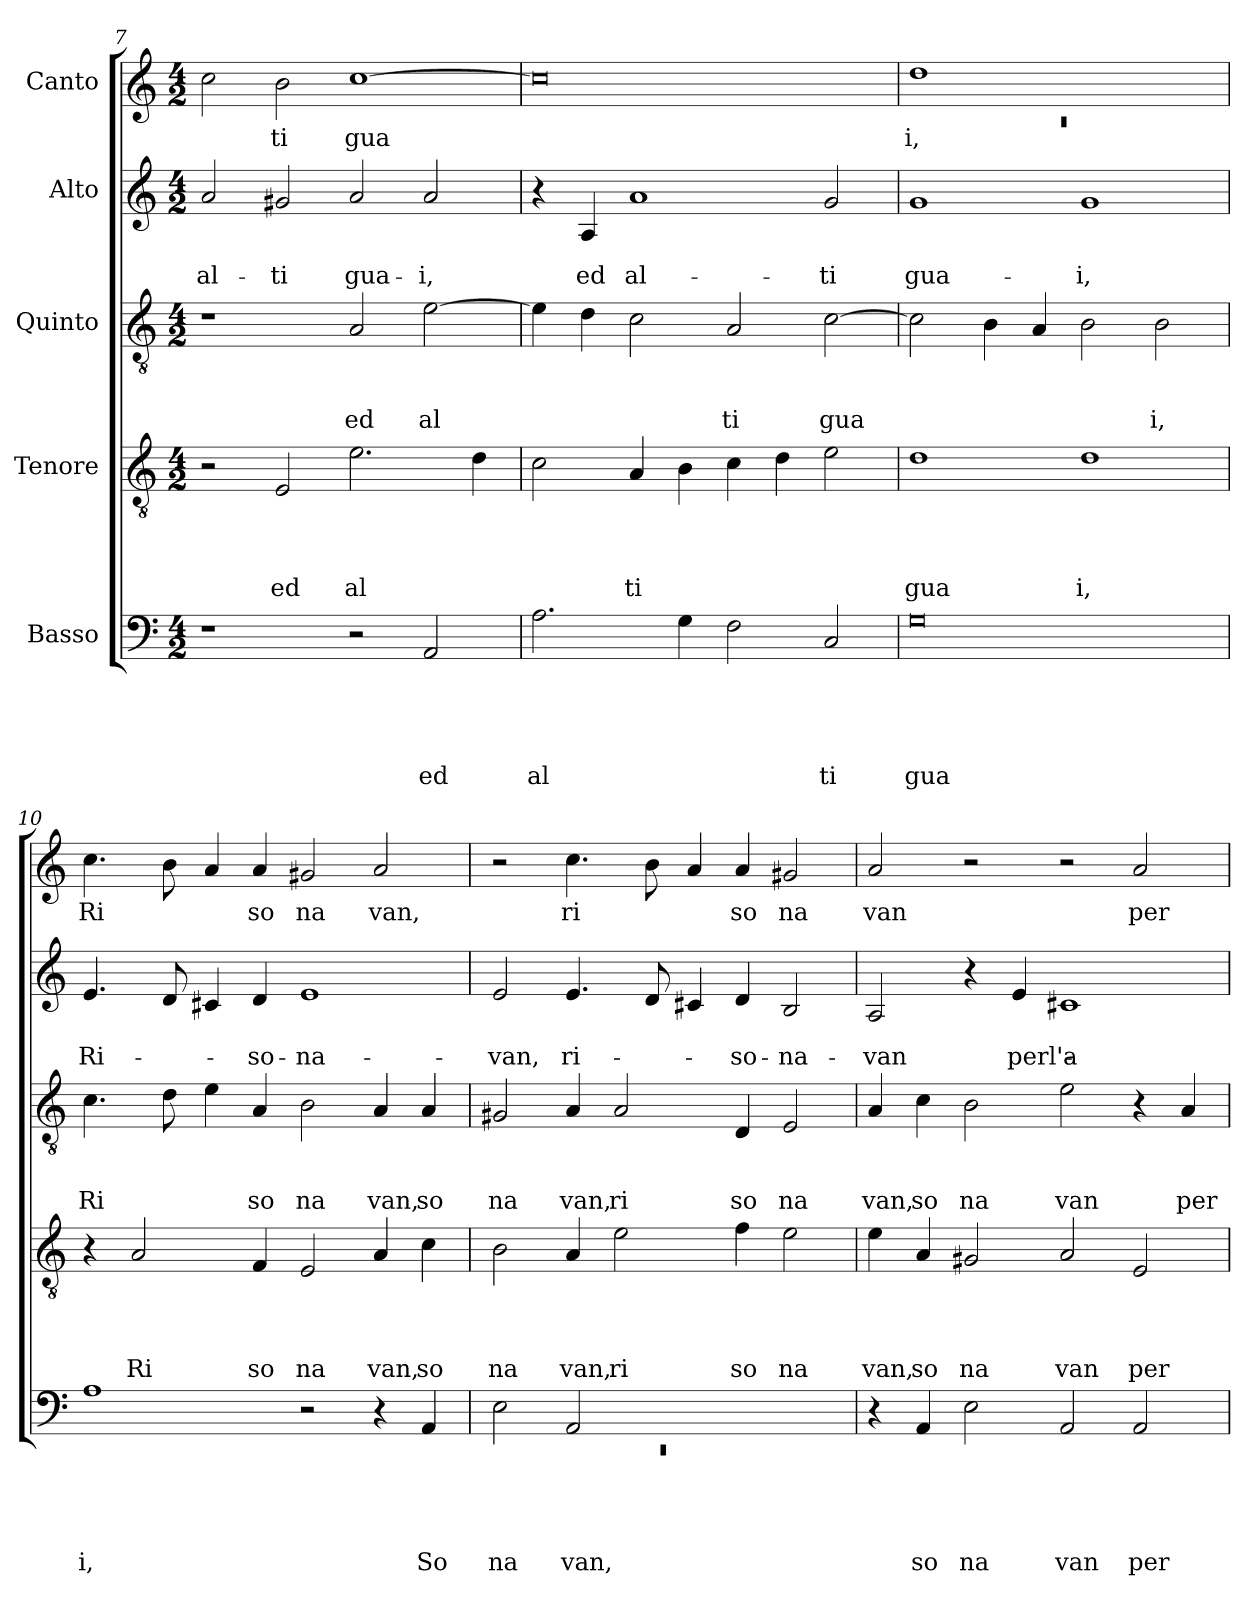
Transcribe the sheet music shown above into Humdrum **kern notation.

**kern	**text	**text	**text	**text	**text	**kern	**text	**text	**text	**text	**kern	**text	**text	**text	**kern	**text	**text	**kern	**text
*part5	*part5	*part5	*part5	*part5	*part5	*part4	*part4	*part4	*part4	*part4	*part3	*part3	*part3	*part3	*part2	*part2	*part2	*part1	*part1
*staff5	*staff5	*staff5	*staff5	*staff5	*staff5	*staff4	*staff4	*staff4	*staff4	*staff4	*staff3	*staff3	*staff3	*staff3	*staff2	*staff2	*staff2	*staff1	*staff1
*I"Basso	*	*	*	*	*	*I"Tenore	*	*	*	*	*I"Quinto	*	*	*	*I"Alto	*	*	*I"Canto	*
*clefF4	*	*	*	*	*	*clefGv2	*	*	*	*	*clefGv2	*	*	*	*clefG2	*	*	*clefG2	*
*k[]	*	*	*	*	*	*k[]	*	*	*	*	*k[]	*	*	*	*k[]	*	*	*k[]	*
*C:	*	*	*	*	*	*C:	*	*	*	*	*C:	*	*	*	*C:	*	*	*C:	*
*M4/2	*	*	*	*	*	*M4/2	*	*	*	*	*M4/2	*	*	*	*M4/2	*	*	*M4/2	*
=7	=7	=7	=7	=7	=7	=7	=7	=7	=7	=7	=7	=7	=7	=7	=7	=7	=7	=7	=7
!	!	!	!	!	!	!	!	!	!	!	!	!	!	!	!	!	!LO:LY:b	!	!
1r	.	.	.	.	.	2r	.	.	.	.	1r	.	.	.	2a/	.	al-	2cc\	.
!	!	!	!	!	!	!	!	!	!	!LO:LY:b	!	!	!	!	!	!	!LO:LY:b	!	!LO:LY:b
.	.	.	.	.	.	2E/	.	.	.	ed	.	.	.	.	2g#X/	.	-ti	2b\	ti
!	!	!	!	!	!	!	!	!	!	!LO:LY:b	!	!	!	!LO:LY:b	!	!	!LO:LY:b	!	!LO:LY:b
2r	.	.	.	.	.	2.e\	.	.	.	al	2A/	.	.	ed	2a/	.	gua-	[<1cc	gua
!	!	!	!	!	!LO:LY:b	!	!	!	!	!	!	!	!	!LO:LY:b	!	!	!LO:LY:b	!	!
2AA/	.	.	.	.	ed	.	.	.	.	.	[<2e\	.	.	al	2a/	.	-i,	.	.
.	.	.	.	.	.	4d\	.	.	.	.	.	.	.	.	.	.	.	.	.
!!LO:LB:g=z
=8	=8	=8	=8	=8	=8	=8	=8	=8	=8	=8	=8	=8	=8	=8	=8	=8	=8	=8	=8
!	!	!	!	!	!LO:LY:b	!	!	!	!	!	!	!	!	!	!	!	!	!	!
2.A\	.	.	.	.	al	2c\	.	.	.	.	4e\]	.	.	.	4r	.	.	0cc]	.
!	!	!	!	!	!	!	!	!	!	!	!	!	!	!	!	!	!LO:LY:b	!	!
.	.	.	.	.	.	.	.	.	.	.	4d\	.	.	.	4A/	.	ed	.	.
!	!	!	!	!	!	!	!	!	!	!LO:LY:b	!	!	!	!	!	!	!LO:LY:b	!	!
.	.	.	.	.	.	4A/	.	.	.	ti	2c\	.	.	.	1a	.	al-	.	.
4G\	.	.	.	.	.	4B\	.	.	.	.	.	.	.	.	.	.	.	.	.
!	!	!	!	!	!	!	!	!	!	!	!	!	!	!LO:LY:b	!	!	!	!	!
2F\	.	.	.	.	.	4c\	.	.	.	.	2A/	.	.	ti	.	.	.	.	.
.	.	.	.	.	.	4d\	.	.	.	.	.	.	.	.	.	.	.	.	.
!	!	!	!	!	!LO:LY:b	!	!	!	!	!	!	!	!	!LO:LY:b	!	!	!LO:LY:b	!	!
2C/	.	.	.	.	ti	2e\	.	.	.	.	[>2c\	.	.	gua	2g/	.	-ti	.	.
=9	=9	=9	=9	=9	=9	=9	=9	=9	=9	=9	=9	=9	=9	=9	=9	=9	=9	=9	=9
*	*	*	*	*	*	*	*	*	*	*	*	*	*	*	*	*	*	*^	*
!	!	!	!	!	!LO:LY:b	!	!	!	!	!LO:LY:b	!	!	!	!	!	!	!LO:LY:b	!	!LO:N:vis=1	!LO:LY:b
0G	.	.	.	.	gua	1d	.	.	.	gua	2c\]	.	.	.	1g	.	gua-	1dd	0rc	i,
.	.	.	.	.	.	.	.	.	.	.	4B\	.	.	.	.	.	.	.	.	.
.	.	.	.	.	.	.	.	.	.	.	4A/	.	.	.	.	.	.	.	.	.
!	!	!	!	!	!	!	!	!	!	!LO:LY:b	!	!	!	!	!	!	!LO:LY:b	!	!	!
.	.	.	.	.	.	1d	.	.	.	i,	2B\	.	.	.	1g	.	-i,	1ryy	.	.
!	!	!	!	!	!	!	!	!	!	!	!	!	!	!LO:LY:b	!	!	!	!	!	!
.	.	.	.	.	.	.	.	.	.	.	2B\	.	.	i,	.	.	.	.	.	.
*	*	*	*	*	*	*	*	*	*	*	*	*	*	*	*	*	*	*v	*v	*
=10	=10	=10	=10	=10	=10	=10	=10	=10	=10	=10	=10	=10	=10	=10	=10	=10	=10	=10	=10
!	!	!	!	!	!LO:LY:b	!	!	!	!	!	!	!	!	!LO:LY:b	!	!	!LO:LY:b	!	!LO:LY:b
1A	.	.	.	.	i,	4r	.	.	.	.	4.c\	.	.	Ri	4.e/	.	Ri-	4.cc\	Ri
!	!	!	!	!	!	!	!	!	!	!LO:LY:b	!	!	!	!	!	!	!	!	!
.	.	.	.	.	.	2A/	.	.	.	Ri	.	.	.	.	.	.	.	.	.
.	.	.	.	.	.	.	.	.	.	.	8d\	.	.	.	8d/	.	.	8b\	.
.	.	.	.	.	.	.	.	.	.	.	4e\	.	.	.	4c#X/	.	.	4a/	.
!	!	!	!	!	!	!	!	!	!	!LO:LY:b	!	!	!	!LO:LY:b	!	!	!LO:LY:b	!	!LO:LY:b
.	.	.	.	.	.	4F/	.	.	.	so	4A/	.	.	so	4d/	.	-so-	4a/	so
!	!	!	!	!	!	!	!	!	!	!LO:LY:b	!	!	!	!LO:LY:b	!	!	!LO:LY:b	!	!LO:LY:b
2r	.	.	.	.	.	2E/	.	.	.	na	2B\	.	.	na	1e	.	-na-	2g#X/	na
!	!	!	!	!	!	!	!	!	!	!LO:LY:b	!	!	!	!LO:LY:b	!	!	!	!	!LO:LY:b
4r	.	.	.	.	.	4A/	.	.	.	van,	4A/	.	.	van,	.	.	.	2a/	van,
!	!	!	!	!	!LO:LY:b	!	!	!	!	!LO:LY:b	!	!	!	!LO:LY:b	!	!	!	!	!
4AA/	.	.	.	.	So	4c\	.	.	.	so	4A/	.	.	so	.	.	.	.	.
=11	=11	=11	=11	=11	=11	=11	=11	=11	=11	=11	=11	=11	=11	=11	=11	=11	=11	=11	=11
*^	*	*	*	*	*	*	*	*	*	*	*	*	*	*	*	*	*	*	*
!	!LO:N:vis=1	!	!	!	!	!LO:LY:b	!	!	!	!	!LO:LY:b	!	!	!	!LO:LY:b	!	!	!LO:LY:b	!	!
2E\	0rEE	.	.	.	.	na	2B\	.	.	.	na	2G#X/	.	.	na	2e/	.	-van,	2r	.
!	!	!	!	!	!	!LO:LY:b	!	!	!	!	!LO:LY:b	!	!	!	!LO:LY:b	!	!	!LO:LY:b	!	!LO:LY:b
2AA/	.	.	.	.	.	van,	4A/	.	.	.	van,	4A/	.	.	van,	4.e/	.	ri-	4.cc\	ri
!	!	!	!	!	!	!	!	!	!	!	!LO:LY:b	!	!	!	!LO:LY:b	!	!	!	!	!
.	.	.	.	.	.	.	2e\	.	.	.	ri	2A/	.	.	ri	.	.	.	.	.
.	.	.	.	.	.	.	.	.	.	.	.	.	.	.	.	8d/	.	.	8b\	.
1ryy	.	.	.	.	.	.	.	.	.	.	.	.	.	.	.	4c#X/	.	.	4a/	.
!	!	!	!	!	!	!	!	!	!	!	!LO:LY:b	!	!	!	!LO:LY:b	!	!	!LO:LY:b	!	!LO:LY:b
.	.	.	.	.	.	.	4f\	.	.	.	so	4D/	.	.	so	4d/	.	-so-	4a/	so
!	!	!	!	!	!	!	!	!	!	!	!LO:LY:b	!	!	!	!LO:LY:b	!	!	!LO:LY:b	!	!LO:LY:b
.	.	.	.	.	.	.	2e\	.	.	.	na	2E/	.	.	na	2B/	.	-na-	2g#X/	na
*v	*v	*	*	*	*	*	*	*	*	*	*	*	*	*	*	*	*	*	*	*
=12	=12	=12	=12	=12	=12	=12	=12	=12	=12	=12	=12	=12	=12	=12	=12	=12	=12	=12	=12
!	!	!	!	!	!	!	!	!	!	!LO:LY:b	!	!	!	!LO:LY:b	!	!	!LO:LY:b	!	!LO:LY:b
4r	.	.	.	.	.	4e\	.	.	.	van,	4A/	.	.	van,	2A/	.	-van	2a/	van
!	!	!	!	!	!LO:LY:b	!	!	!	!	!LO:LY:b	!	!	!	!LO:LY:b	!	!	!	!	!
4AA/	.	.	.	.	so	4A/	.	.	.	so	4c\	.	.	so	.	.	.	.	.
!	!	!	!	!	!LO:LY:b	!	!	!	!	!LO:LY:b	!	!	!	!LO:LY:b	!	!	!	!	!
2E\	.	.	.	.	na	2G#X/	.	.	.	na	2B\	.	.	na	4r	.	.	2r	.
!	!	!	!	!	!	!	!	!	!	!	!	!	!	!	!	!	!LO:LY:b	!	!
.	.	.	.	.	.	.	.	.	.	.	.	.	.	.	4e/	.	perl'a-	.	.
!	!	!	!	!	!LO:LY:b	!	!	!	!	!LO:LY:b	!	!	!	!LO:LY:b	!	!	!	!	!
2AA/	.	.	.	.	van	2A/	.	.	.	van	2e\	.	.	van	1c#X	.	.	2r	.
!	!	!	!	!	!LO:LY:b	!	!	!	!	!LO:LY:b	!	!	!	!	!	!	!	!	!LO:LY:b
2AA/	.	.	.	.	per	2E/	.	.	.	per	4r	.	.	.	.	.	.	2a/	per
!	!	!	!	!	!	!	!	!	!	!	!	!	!	!LO:LY:b	!	!	!	!	!
.	.	.	.	.	.	.	.	.	.	.	4A/	.	.	per	.	.	.	.	.
=	=	=	=	=	=	=	=	=	=	=	=	=	=	=	=	=	=	=	=
*-	*-	*-	*-	*-	*-	*-	*-	*-	*-	*-	*-	*-	*-	*-	*-	*-	*-	*-	*-
